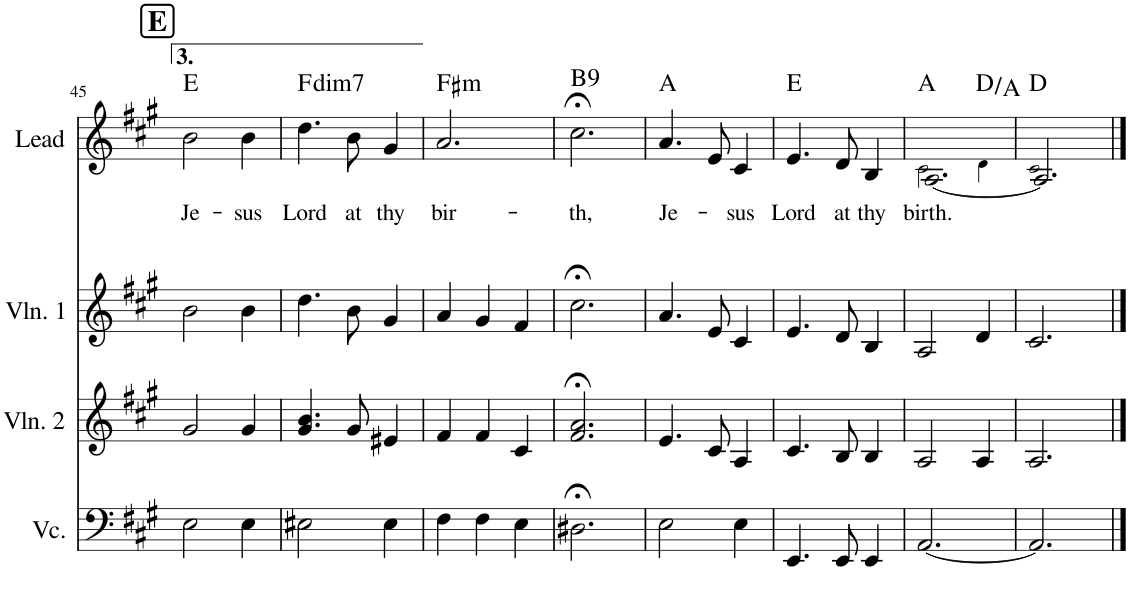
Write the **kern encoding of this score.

**kern	**kern	**kern	**kern	**text	**harte
*part4	*part3	*part2	*part1	*part1	*part1
*staff4	*staff3	*staff2	*staff1	*staff1	*
*I"Violoncello	*I"Violin 2	*I"Violin 1	*I"Lead	*	*
*I'Vc.	*I'Vln. 2	*I'Vln. 1	*I'Lead	*	*
!!LO:PB:g=z
*clefF4	*clefG2	*clefG2	*clefG2	*	*
*k[f#c#g#]	*k[f#c#g#]	*k[f#c#g#]	*k[f#c#g#]	*	*
*M3/4	*M3/4	*M3/4	*M3/4	*	*
!!LO:REH:place=s1:a:B:cj:fs=14:t=E
=45	=45	=45	=45	=45	=45
!	!	!	!	!LO:LY:b	!
2E\	2g#/	2b\	2b\	Je-	E:maj
!	!	!	!	!LO:LY:b	!
4E\	4g#/	4b\	4b\	-sus	.
=46	=46	=46	=46	=46	=46
!	!	!	!	!LO:LY:b	!LO:H:kt=dim7
2E#X\	4.g#/ 4.b/	4.dd\	4.dd\	Lord	F:dim7
!	!	!	!	!LO:LY:b	!
.	8g#/	8b\	8b\	at	.
!	!	!	!	!LO:LY:b	!
4E#\	4e#X/	4g#/	4g#/	thy	.
=47	=47	=47	=47	=47	=47
!	!	!	!	!LO:LY:b	!LO:H:kt=m
4F#\	4f#/	4a/	2.a/	bir-	F#:min
4F#\	4f#/	4g#/	.	.	.
4E\	4c#/	4f#/	.	.	.
=48	=48	=48	=48	=48	=48
!	!	!	!	!LO:LY:b	!LO:H:kt=9
2.D#X;<\	2.f#/;< 2.a/;<	2.cc#;<\	2.cc#;<\	-th,	B:9
=49	=49	=49	=49	=49	=49
!	!	!	!	!LO:LY:b	!
2E\	4.e/	4.a/	4.a/	Je-	A:maj
.	8c#/	8e/	8e/	.	.
!	!	!	!	!LO:LY:b	!
4E\	4A/	4c#/	4c#/	-sus	.
=50	=50	=50	=50	=50	=50
!	!	!	!	!LO:LY:b	!
4.EE/	4.c#/	4.e/	4.e/	Lord	E:maj
!	!	!	!	!LO:LY:b	!
8EE/	8B/	8d/	8d/	at	.
!	!	!	!	!LO:LY:b	!
4EE/	4B/	4B/	4B/	thy	.
=51	=51	=51	=51	=51	=51
!	!	!	!	!LO:LY:b	!
*	*	*	*^	*	*
[2.AA/	2A/	2A/	[<2.A	2c#!\	birth.	A:maj
.	4A/	4d/	.	4d!\	.	D:maj/5
=52	=52	=52	=52	=52	=52	=52
2.AA/]	2.A/	2.c#/	2.A/]	2c#!	.	D:maj
.	.	.	.	4ryy	.	.
*	*	*	*v	*v	*	*
==	==	==	==	==	==
*-	*-	*-	*-	*-	*-
